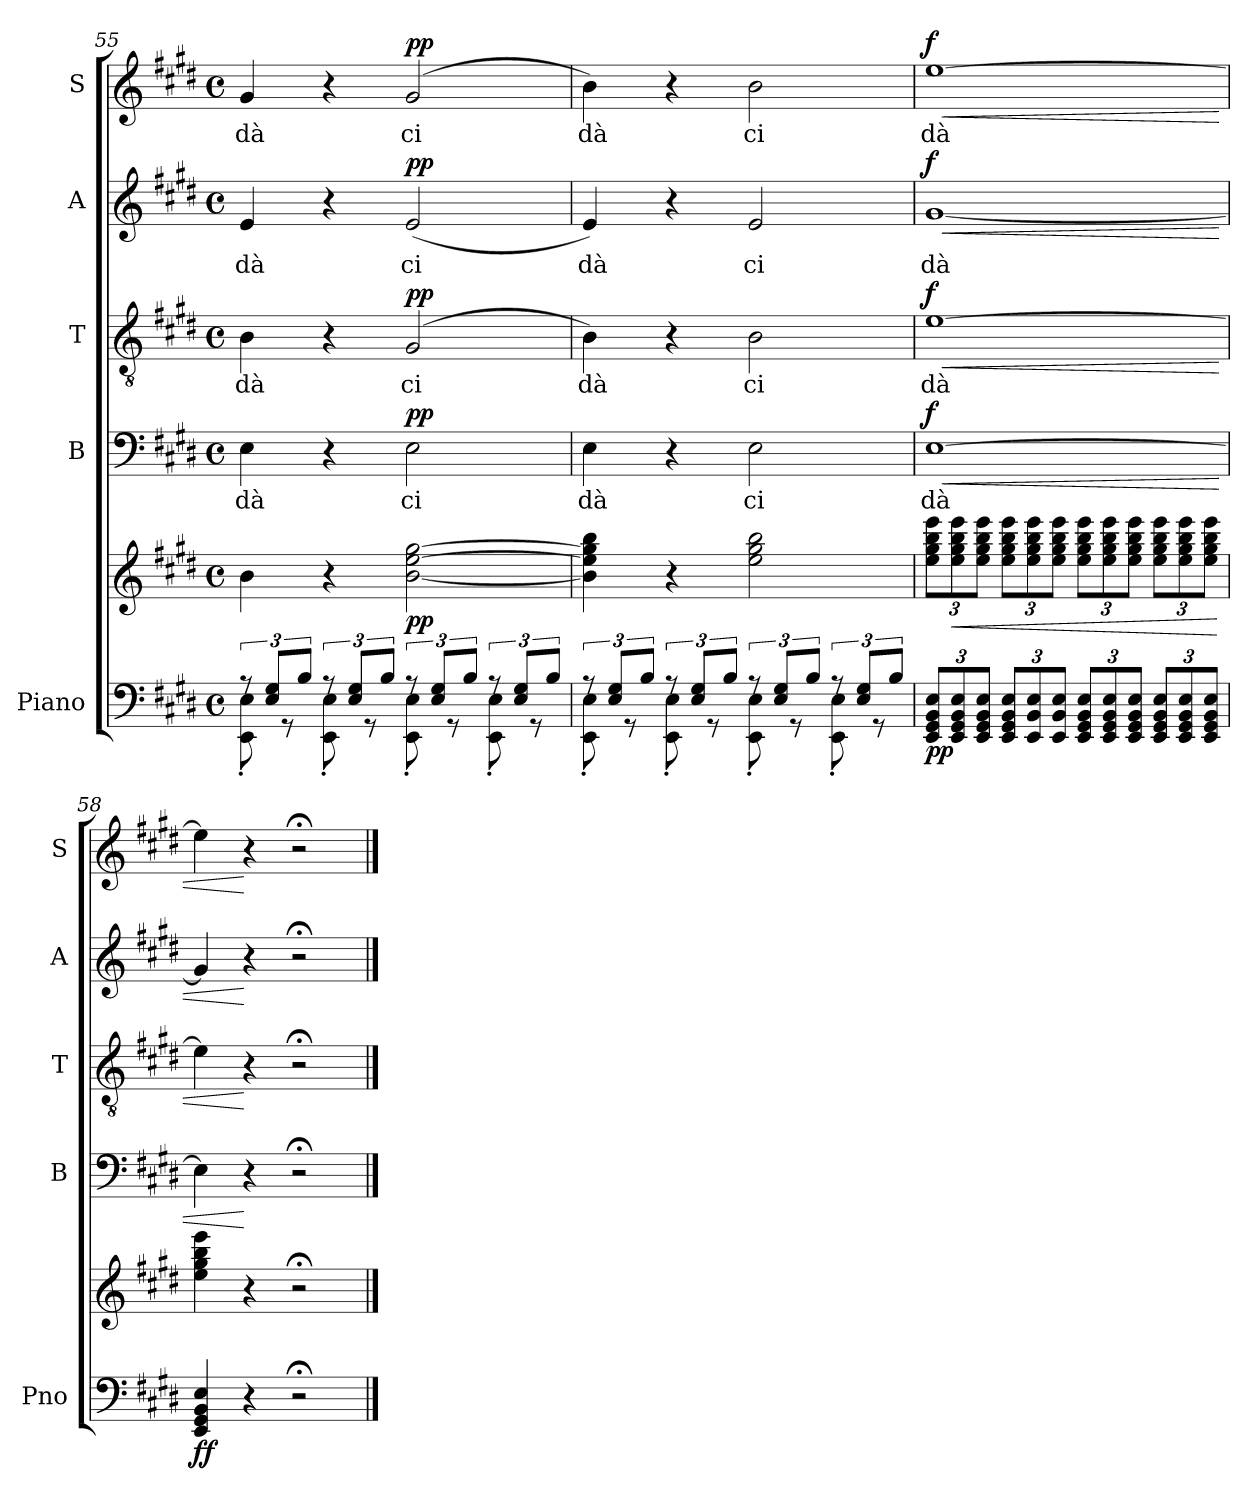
**kern	**kern	**dynam	**kern	**text	**dynam	**kern	**text	**dynam	**kern	**text	**dynam	**kern	**text	**dynam
*part5	*part5	*part5	*part4	*part4	*part4	*part3	*part3	*part3	*part2	*part2	*part2	*part1	*part1	*part1
*staff6	*staff5	*staff5/6	*staff4	*staff4	*staff4	*staff3	*staff3	*staff3	*staff2	*staff2	*staff2	*staff1	*staff1	*staff1
*I"Piano	*	*	*I"B	*	*	*I"T	*	*	*I"A	*	*	*I"S	*	*
*I'Pno	*	*	*I'B	*	*	*I'T	*	*	*I'A	*	*	*I'S	*	*
*clefF4	*clefG2	*	*clefF4	*	*	*clefGv2	*	*	*clefG2	*	*	*clefG2	*	*
*k[f#c#g#d#]	*k[f#c#g#d#]	*	*k[f#c#g#d#]	*	*	*k[f#c#g#d#]	*	*	*k[f#c#g#d#]	*	*	*k[f#c#g#d#]	*	*
*M4/4	*M4/4	*	*M4/4	*	*	*M4/4	*	*	*M4/4	*	*	*M4/4	*	*
*met(c)	*met(c)	*	*met(c)	*	*	*met(c)	*	*	*met(c)	*	*	*met(c)	*	*
=55	=55	=55	=55	=55	=55	=55	=55	=55	=55	=55	=55	=55	=55	=55
*^	*	*	*	*	*	*	*	*	*	*	*	*	*	*
12rA	8EE\' 8E\'	4b\	.	4E\	dà	.	4B\	dà	.	4e/	dà	.	4g#/	dà	.
12E/ 12G#/L	.	.	.	.	.	.	.	.	.	.	.	.	.	.	.
.	8r	.	.	.	.	.	.	.	.	.	.	.	.	.	.
12B/J	.	.	.	.	.	.	.	.	.	.	.	.	.	.	.
12rA	8EE\' 8E\'	4r	.	4r	.	.	4r	.	.	4r	.	.	4r	.	.
12E/ 12G#/L	.	.	.	.	.	.	.	.	.	.	.	.	.	.	.
.	8r	.	.	.	.	.	.	.	.	.	.	.	.	.	.
12B/J	.	.	.	.	.	.	.	.	.	.	.	.	.	.	.
!	!	!	!LO:DY:b	!	!	!LO:DY:a	!	!	!LO:DY:a	!	!	!LO:DY:a	!	!	!LO:DY:a
12rA	8EE\' 8E\'	[2b\ [2ee\ [2gg#\	pp	2E\	ci	pp	(>2G#/	ci	pp	(>2e/	ci	pp	(>2g#/	ci	pp
12E/ 12G#/L	.	.	.	.	.	.	.	.	.	.	.	.	.	.	.
.	8r	.	.	.	.	.	.	.	.	.	.	.	.	.	.
12B/J	.	.	.	.	.	.	.	.	.	.	.	.	.	.	.
12rA	8EE\' 8E\'	.	.	.	.	.	.	.	.	.	.	.	.	.	.
12E/ 12G#/L	.	.	.	.	.	.	.	.	.	.	.	.	.	.	.
.	8r	.	.	.	.	.	.	.	.	.	.	.	.	.	.
12B/J	.	.	.	.	.	.	.	.	.	.	.	.	.	.	.
=56	=56	=56	=56	=56	=56	=56	=56	=56	=56	=56	=56	=56	=56	=56	=56
12rA	8EE\' 8E\'	4b\] 4ee\] 4gg#\] 4bb\	.	4E\	dà	.	4B\)	dà	.	4e/)	dà	.	4b\)	dà	.
12E/ 12G#/L	.	.	.	.	.	.	.	.	.	.	.	.	.	.	.
.	8r	.	.	.	.	.	.	.	.	.	.	.	.	.	.
12B/J	.	.	.	.	.	.	.	.	.	.	.	.	.	.	.
12rA	8EE\' 8E\'	4r	.	4r	.	.	4r	.	.	4r	.	.	4r	.	.
12E/ 12G#/L	.	.	.	.	.	.	.	.	.	.	.	.	.	.	.
.	8r	.	.	.	.	.	.	.	.	.	.	.	.	.	.
12B/J	.	.	.	.	.	.	.	.	.	.	.	.	.	.	.
12rA	8EE\' 8E\'	2ee\ 2gg#\ 2bb\	.	2E\	ci	.	2B\	ci	.	2e/	ci	.	2b\	ci	.
12E/ 12G#/L	.	.	.	.	.	.	.	.	.	.	.	.	.	.	.
.	8r	.	.	.	.	.	.	.	.	.	.	.	.	.	.
12B/J	.	.	.	.	.	.	.	.	.	.	.	.	.	.	.
12rA	8EE\' 8E\'	.	.	.	.	.	.	.	.	.	.	.	.	.	.
12E/ 12G#/L	.	.	.	.	.	.	.	.	.	.	.	.	.	.	.
.	8r	.	.	.	.	.	.	.	.	.	.	.	.	.	.
12B/J	.	.	.	.	.	.	.	.	.	.	.	.	.	.	.
*v	*v	*	*	*	*	*	*	*	*	*	*	*	*	*	*
!!LO:LB:g=z
=57	=57	=57	=57	=57	=57	=57	=57	=57	=57	=57	=57	=57	=57	=57
*Xbrackettup	*Xbrackettup	*	*	*	*	*	*	*	*	*	*	*	*	*
!	!	!LO:DY:b=2	!	!	!LO:HP:b	!	!	!LO:HP:b	!	!	!LO:HP:b	!	!	!LO:HP:b
!	!	!LO:DY:n=1:b	!	!	!LO:DY:n=1:a	!	!	!LO:DY:n=1:a	!	!	!LO:DY:n=1:a	!	!	!LO:DY:n=1:a
12EE/ 12GG#/ 12BB/ 12E/L	12ee\ 12gg#\ 12bb\ 12eee\L	p p	[1E	dà	< f	[1e	dà	< f	[1g#	dà	< f	[1ee	dà	< f
!	!	!LO:HP:b	!	!	!	!	!	!	!	!	!	!	!	!
12EE/ 12GG#/ 12BB/ 12E/	12ee\ 12gg#\ 12bb\ 12eee\	<	.	.	.	.	.	.	.	.	.	.	.	.
12EE/ 12GG#/ 12BB/ 12E/J	12ee\ 12gg#\ 12bb\ 12eee\J	.	.	.	.	.	.	.	.	.	.	.	.	.
12EE/ 12GG#/ 12BB/ 12E/L	12ee\ 12gg#\ 12bb\ 12eee\L	.	.	.	.	.	.	.	.	.	.	.	.	.
12EE/ 12BB/ 12E/	12ee\ 12gg#\ 12bb\ 12eee\	.	.	.	.	.	.	.	.	.	.	.	.	.
12EE/ 12BB/ 12E/J	12ee\ 12gg#\ 12bb\ 12eee\J	.	.	.	.	.	.	.	.	.	.	.	.	.
12EE/ 12GG#/ 12BB/ 12E/L	12ee\ 12gg#\ 12bb\ 12eee\L	.	.	.	.	.	.	.	.	.	.	.	.	.
12EE/ 12GG#/ 12BB/ 12E/	12ee\ 12gg#\ 12bb\ 12eee\	.	.	.	.	.	.	.	.	.	.	.	.	.
12EE/ 12GG#/ 12BB/ 12E/J	12ee\ 12gg#\ 12bb\ 12eee\J	.	.	.	.	.	.	.	.	.	.	.	.	.
12EE/ 12GG#/ 12BB/ 12E/L	12ee\ 12gg#\ 12bb\ 12eee\L	.	.	.	.	.	.	.	.	.	.	.	.	.
12EE/ 12GG#/ 12BB/ 12E/	12ee\ 12gg#\ 12bb\ 12eee\	.	.	.	.	.	.	.	.	.	.	.	.	.
12EE/ 12GG#/ 12BB/ 12E/J	12ee\ 12gg#\ 12bb\ 12eee\J	.	.	.	.	.	.	.	.	.	.	.	.	.
.	.	[	.	.	.	.	.	.	.	.	.	.	.	.
=58	=58	=58	=58	=58	=58	=58	=58	=58	=58	=58	=58	=58	=58	=58
!	!	!LO:DY:b=2	!	!	!	!	!	!	!	!	!	!	!	!
!	!	!LO:DY:n=1:b	!	!	!	!	!	!	!	!	!	!	!	!
4EE/ 4GG#/ 4BB/ 4E/	4ee\ 4gg#\ 4bb\ 4eee\	f f	4E\]	.	.	4e\]	.	.	4g#/]	.	.	4ee\]	.	.
4r	4r	.	4r	.	[	4r	.	[	4r	.	[	4r	.	[
2r;<	2r;<	.	2r;<	.	.	2r;<	.	.	2r;<	.	.	2r;<	.	.
==	==	==	==	==	==	==	==	==	==	==	==	==	==	==
*-	*-	*-	*-	*-	*-	*-	*-	*-	*-	*-	*-	*-	*-	*-
